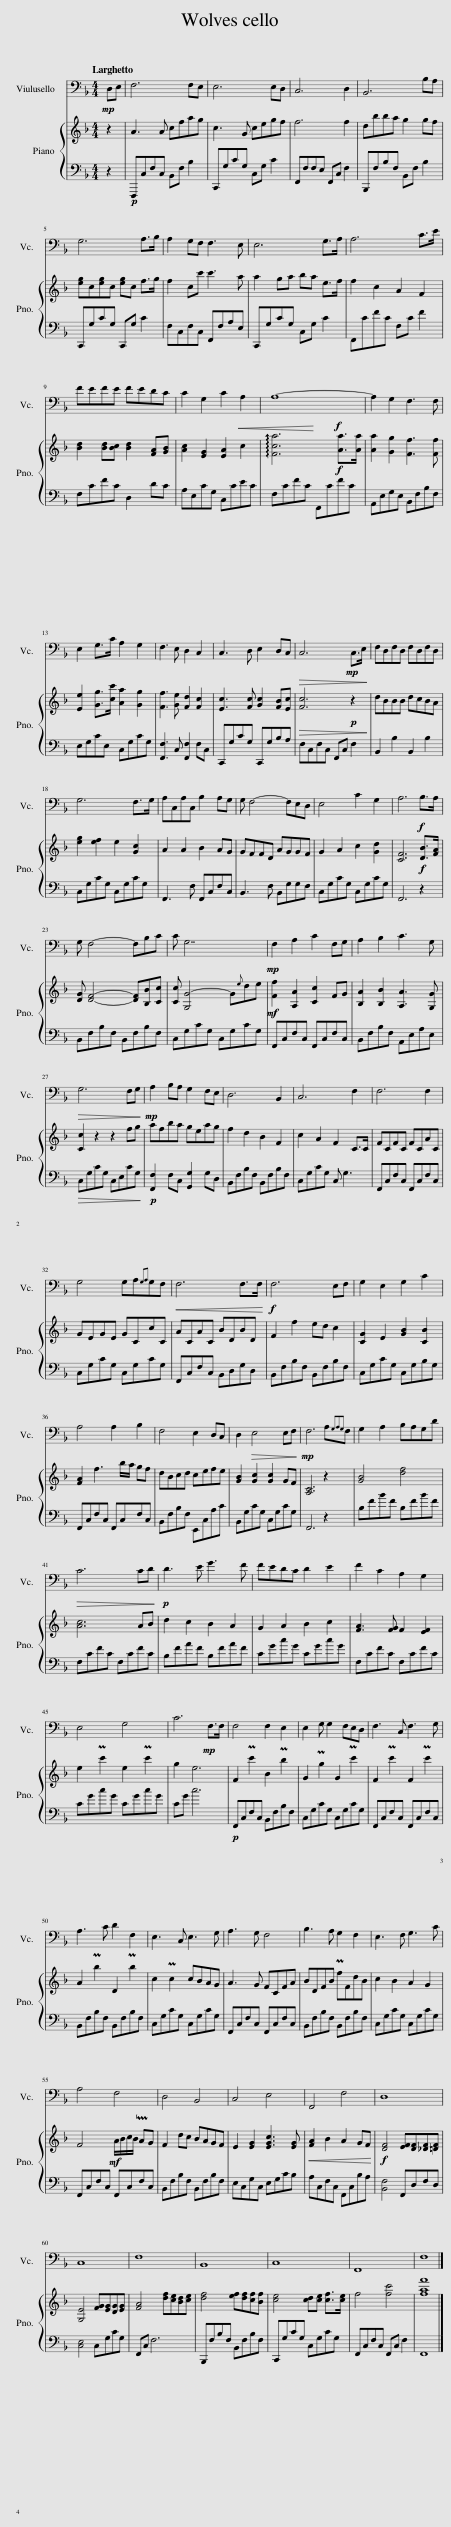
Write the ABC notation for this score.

X:1
%%score 1 { 2 | 3 }
L:1/8
Q:1/4=63
M:4/4
I:linebreak $
K:F
V:1 bass
V:2 treble
V:3 bass
V:1
!mp! D,E, | F,6 F,E, | E,6 E,D, | C,6 D,2 | B,,6 B,A, |$ %5
 G,6 A,>B, | A,2 G,F, F,3 E, | E,6 G,>A, | A,6 C>E |$ FEFE FEDC | %10
!<(! C2 G,2 C2 A,2!<)! | A,8-!f! | A,2 G,2 F,3 F, |$ E,2 G,>C A,2 G,2 | F,3 E, D,2 C,2 | %15
 C,3 D, E,2 D,C, |!>(! C,6!mp! C,>E,!>)! | F,D,F,D, F,D,F,D, |$ G,6 F,>G, | A,C,A,C, B,2 A,G, | %20
 G, F,4- F,E,D, | E,4 C2 G,2 | A,6!f! B,>A, |$ G, F,4- F,B,C | C G,7 | %25
!mp! F,2 A,2 C2 F,G, | A,2 B,2 C3 G, |$!>(! G,6 F,G,!>)! |!mp! A,2 B,A, G,2 F,E, | D,6 B,,2 | %30
 C,6 F,2 | F,6 F,2 |$ G,4 G,A,{G,A,}G,F, |!<(! F,6 F,>F,!<)! |!f! F,6 E,F, | %35
 G,2 E,2 G,2 C2 |$ A,4 A,2 B,2 | F,4 E,2 D,C, | D,2!>(! E,4 E,F,!>)! |!mp! F,6 A,{G,A,G,}F, | %40
 G,2 A,2 B,A,G,D |$!>(! C6 CD!>)! |!p! D3 E G3 F | FEDC D2 E2 | F2 C2 A,2 G,2 |$ %45
 E,4 G,4 | C6!mp! F,>F, | F,4 F,2 E,2 | E,2 G, G,2 F,E,D, | F,3 C, F,3 G, |$ %50
 A,3 C D2 F,2 | E,3 C, E,3 G, | A,3 G, F,4 | B,3 A, G,2 F,2 | E,3 F, G,3 C |$ %55
 A,4 F,4 | D,4 B,,4 | C,4 E,4 | F,,4 F,4 | D,8 |$ %60
 C,8 | F,8 | B,,8 | C,8 | F,,8 | %65
 F,8 |] %66
V:2
 z2 | A3 A cfag | c3 G cegf | f6 f2 | dbba g2 gf |$ %5
 [eg]c[eg]c [eg]c f>g | f2 cc' c'3 a | a2 ga ba e>f | f2 c2 A2 F2 |$ [Bd]2 [Bd][Bc] [Bd]2 [FA][GB] | %10
 [Ac]2 [EG]2 [EA]2 c2 | !arpeggio![Fca]6!f! [Aa]>[Aa] | [Aa]2 [Gg]2 [Ff]3 [Ff] |$ [Ee]2 [Gg]>[cc'] [Aa]2 [Gg]2 | [Ff]3 [Ge] [Fd]2 [Fc]2 | %15
 [Ec]3 [Fc] [Gc]2 [FB][Ec] |!>(! [Fc]6!p! z2!>)! | dBBB dcBA |$ [eg]2 [ef]2 e2 [Gc]2 | A2 A2 B2 AG | %20
 GFFD AGGF | G2 A2 c2 [Gd]2 | [CF]6!f! [DB]>[FA] |$ [DG] [DF]4- [DF][B,B][Cc] | [Cc] [G,G-]4 G{e}de | %25
!mf! [Ff]2 [A,A]2 [Cc]2 FG | [B,A]2 [B,B]2 [A,A]3 [G,G] |$ [Cc]2 z2 z2 fg | afba geag | f2 d2 B2 F2 | %30
 c2 A2 F2 C>C | FCFC FCAC |$ GEGE GCcC | ACAC BDBD | F2 f2 ed c2 | %35
 [CG]2 E2 [GB]2 [CB]2 |$ [FA]2 f3 b/a/ gf | dBcd cefe | [GB]2 [Gc]2 [Gc]2 GF | [A,C]6 z2 | %40
 [GB]4 [df]4 |$ [Ac]6 AB | d2 c2 B2 A2 | G2 A2 B2 c2 | [FA]3 [FG] F2 [EF]2 |$ %45
 e2 Pc'2 e2 Pc'2 | g2 e6 | F2 Pc'2 B2 Pb2 | G2 Pg2 G2 Pc'2 | F2 Pc'2 F2 Pc'2 |$ %50
 A2 Pb2 D2 Pb2 | c2 Pc2 cBAG | A3 G FCFA | BDFB PfFdB | c2 B2 A2 G2 |$ %55
 F4!mf! A/B/c/B/ PAG | F2 dc BAGF | E2 [EG]2 [EGc]3 [EG] |!<(! [FA]2 B2 A2 GF!<)! |!f! [DF]4 [EF][DF][_DF][=DF] |$ %60
 [G,E]4 [FG][EG][DG][EG] | [FA]4 [df][ce][Bd][ce] | [df]4 [ef][df][cf][Bf] | [ce]4 [cd][ce] [cf]>[ce] | f4 [fc']4 | %65
 [faf']8 |] %66
V:3
 z2 |!p! F,,,C,F,C, B,,F, B,2 | C,,G,CG, C,G, C2 | F,,F,F,E, F,,C, F,2 | B,,,F,B,F, B,,F, B,2 |$ %5
 C,,G,CG, C,,G, C2 | F,C,F,C, F,,F,A,E, | C,,G,CG, C,G, C2 | F,,CFC F,C F2 |$ F,CFC D,2 DC | %10
 A,E,CG, C,CEC | F,CFC F,,CFC | A,,E,G,E, B,,F,B,F, |$ E,G,CE, C,G,CG, | [F,,F,]3 C, [F,,F,]2 F,C, | %15
 C,,G,CG, C,,G,B,A, | F,C,F,C, F,,C, F,2 | B,,2 B,2 B,,2 B,2 |$ C,G,CG, C,G,CG, | F,,3 F, F,,C,F,C, | %20
 B,,3 F, B,,G,G,F, | C,G,CG, C,G,CG, | F,,6 z2 |$ B,,F,B,F, B,,F,B,F, | C,G,CG, C,G,CG, | %25
 F,,C,F,C, F,,C,F,C, | B,,F,B,F, A,,E,A,E, |$!>(! C,G,CG, C,E,CG,!>)! |!p! [F,,F,]2 F,C, [G,,G,]2 G,D, | B,,F,B,F, B,,F,B,F, | %30
 C,G,CG, C, G,3 | F,,C,F,C, F,,C,F,C, |$ C,G,CG, C,G,CG, | F,,C,F,C, B,,D,G,D, | B,,F,B,F, B,,F,B,F, | %35
 C,G,CG, C,G,B,G, |$ F,,C,F,C, F,,C,F,C, | B,,F,B,F, E,,C,A,C | B,,G,CG, C,G,CG, | F,,6 z2 | %40
 B,FBF B,FBF |$ F,CFC F,CFC | B,FAF B,FAF | CGcG CGcG | F,CFC F,CFC |$ %45
 CGcG CGcG | CG c6 |!p! F,,C,F,C, B,,F,B,F, | C,G,CG, C,G,CG, | F,,C,F,C, F,,C,F,C, |$ %50
 B,,F,B,F, B,,F,B,F, | C,G,CG, C,G,CG, | F,,C,F,C, F,,C,F,C, | B,,F,B,F, B,,F,B,F, | C,G,CG, C,G,CG, |$ %55
 F,,C,F,C, F,,C,F,C, | B,,F,B,F, B,,F,B,F, | E,C,G,C, E,G,CB, | A,C,F,C, F,,C,B,A, | [B,,F,]4 F,,D,F,D, |$ %60
 [C,E,]4 C,G,CG, | F,,C, F,6 | B,,,F,B,F, B,,F,B,F, | C,,G,CG, C,G,CG, | F,,C,F,C, F,,C, F,2 | %65
 F,,8 |] %66
